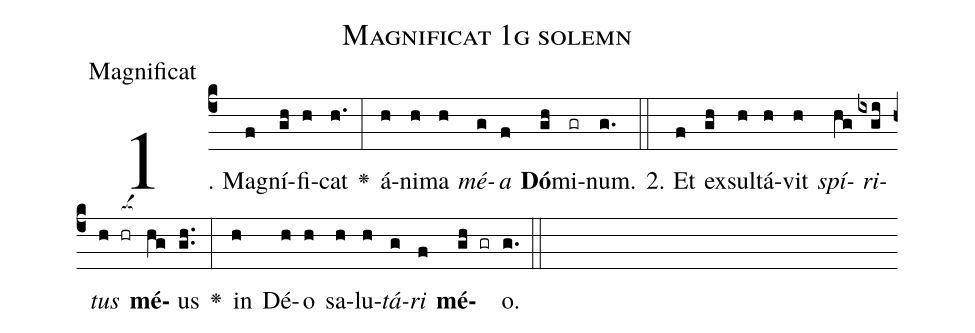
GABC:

name: Magnificat 1g solemn;
office-part: Magnificat;
%%
(c4)1. M{a}(f)gní(gh)fi(h)cat(h.) <v>\greheightstar</v>(:) á(h)ni(h)ma(h) <i>mé</i>(g)<i>a</i>(f) <b>Dó</b>(gh)mi(gr)num.(g.) (::)
2. Et(f) ex(gh)sul(h)tá(h)vit(h) <i>spí</i>(hg)<i>ri</i>(ixgi)<i>tus</i>(h hr[ev: ][ocba:1{]) <b>mé</b>(hg[ocba:1}])us(gh..) <v>\greheightstar</v>(:) in(h) Dé(h)o(h) sa(h)lu(h)<i>tá</i>(g)<i>ri</i>(f) <b>mé</b>(gh gr)o.(g.) (::)

%E(h) u(h) o(g) u(f) a(gh) e.(g.) (::)
